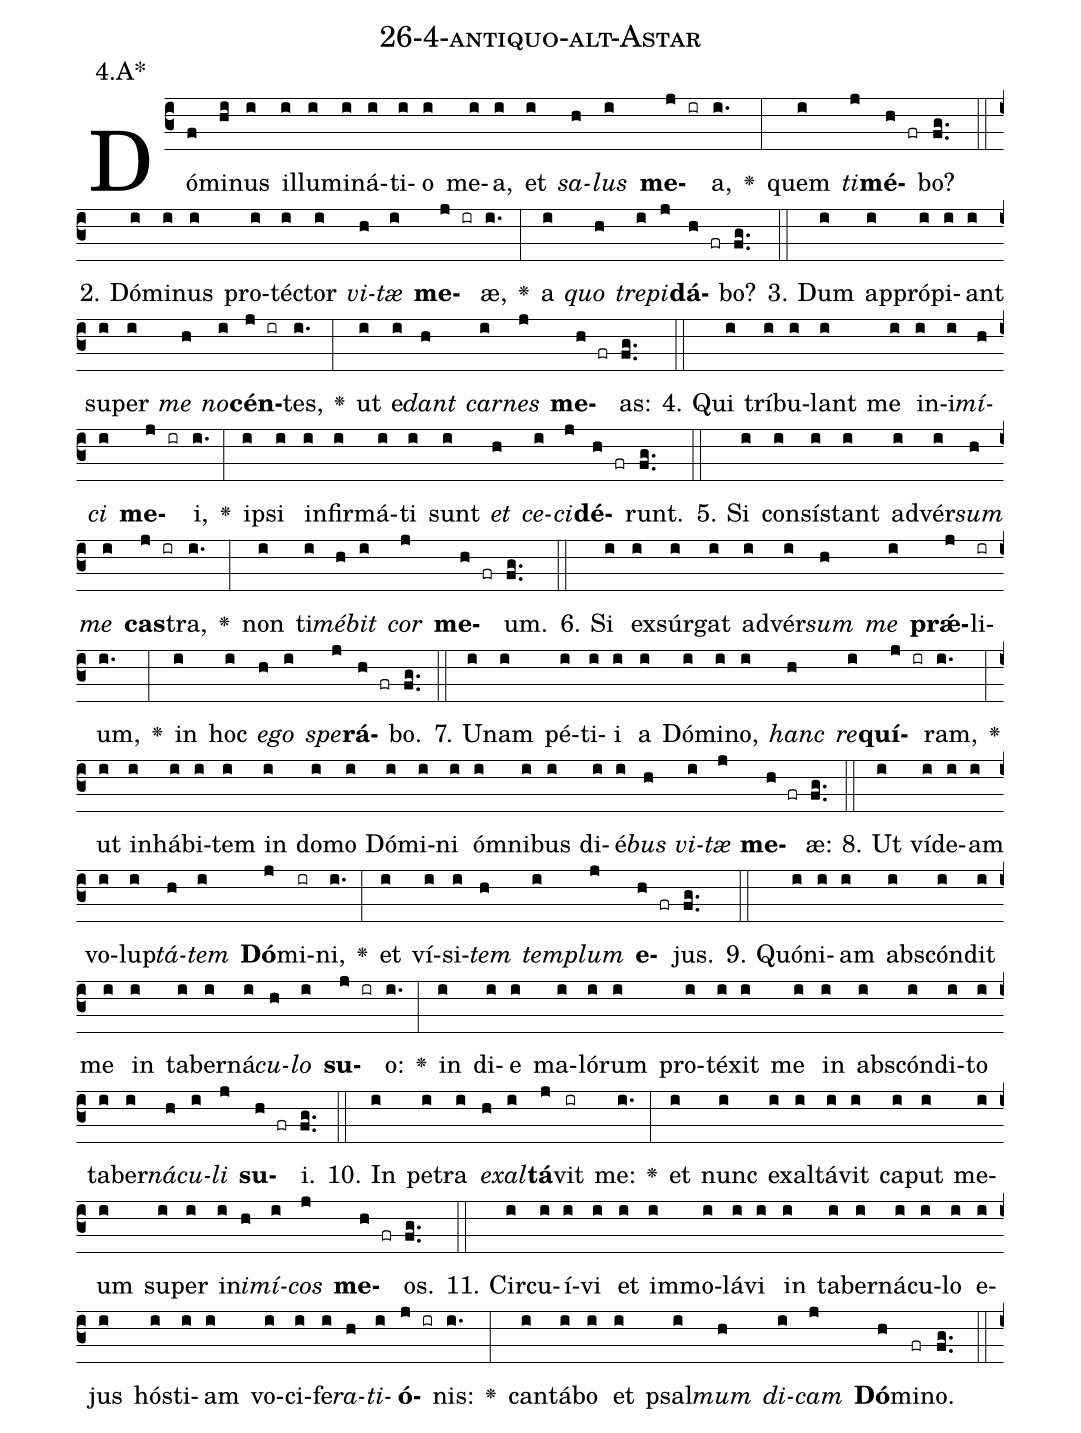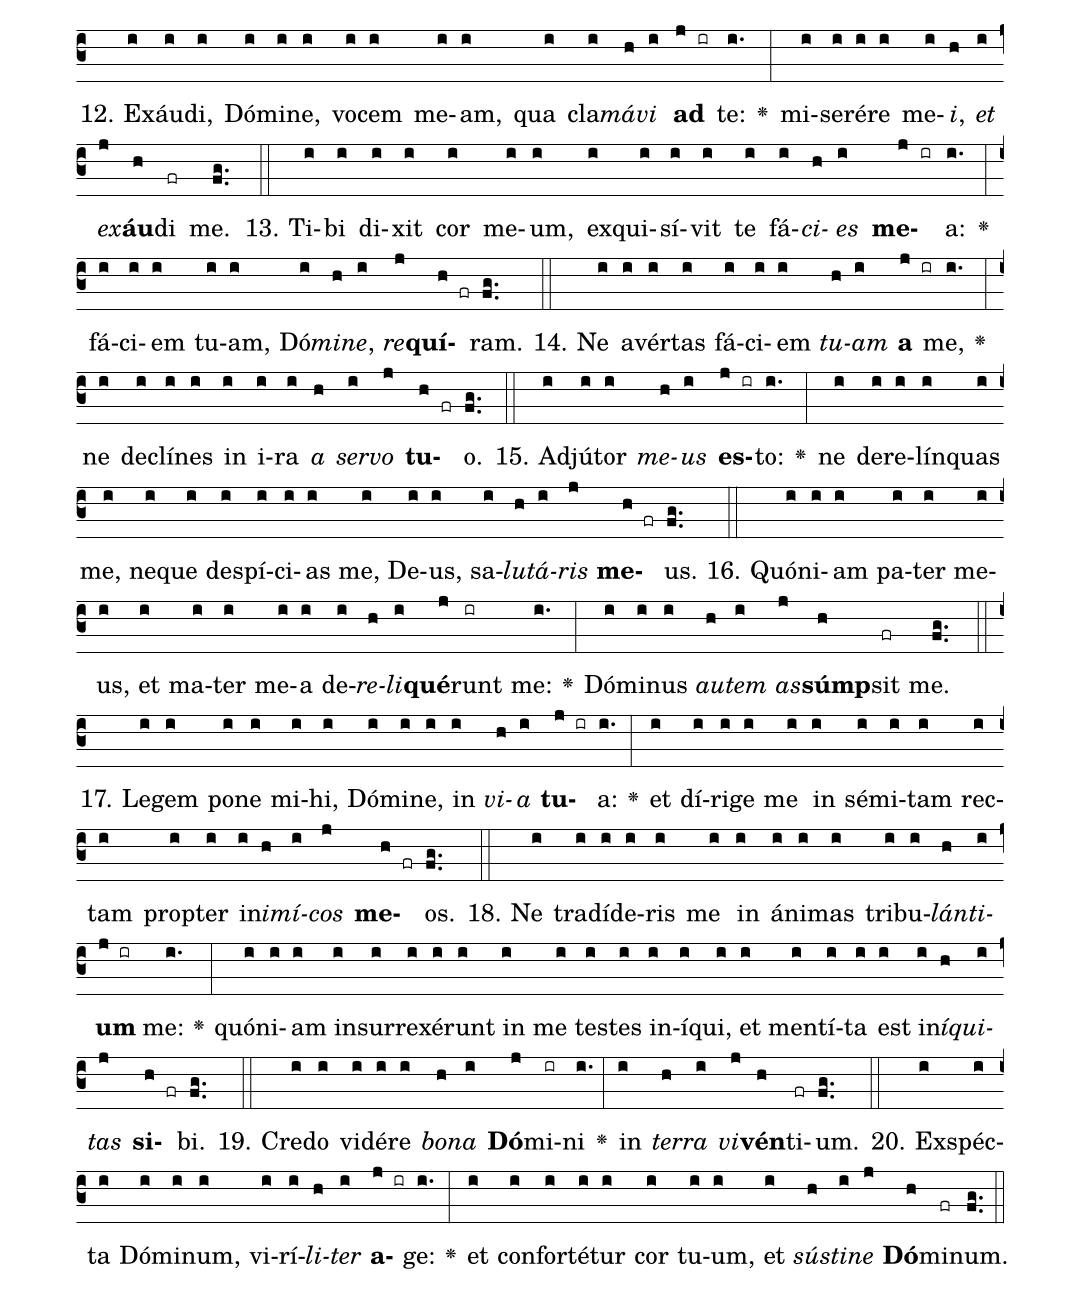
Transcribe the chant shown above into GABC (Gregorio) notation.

name: 26-4-antiquo-alt-Astar;
annotation: 4.A*;
%%
(c3)Dó(f)mi(hi)nus(i) il(i)lu(i)mi(i)ná(i)ti(i)o(i) me(i)a,(i) et(i) <i>sa</i>(h)<i>lus</i>(i) <b>me</b>(j ir)a,(i.) <v>\greheightstar</v>(:) quem(i) <i>ti</i>(j)<b>mé</b>(h fr)bo?(fg..) (::)
2. Dó(i)mi(i)nus(i) pro(i)téc(i)tor(i) <i>vi</i>(h)<i>tæ</i>(i) <b>me</b>(j ir)æ,(i.) <v>\greheightstar</v>(:) a(i) <i>quo</i>(h) <i>tre</i>(i)<i>pi</i>(j)<b>dá</b>(h fr)bo?(fg..) (::)
3. Dum(i) ap(i)pró(i)pi(i)ant(i) su(i)per(i) <i>me</i>(h) <i>no</i>(i)<b>cén</b>(j ir)tes,(i.) <v>\greheightstar</v>(:) ut(i) e(i)<i>dant</i>(h) <i>car</i>(i)<i>nes</i>(j) <b>me</b>(h fr)as:(fg..) (::)
4. Qui(i) trí(i)bu(i)lant(i) me(i) in(i)i(i)<i>mí</i>(h)<i>ci</i>(i) <b>me</b>(j ir)i,(i.) <v>\greheightstar</v>(:) ip(i)si(i) in(i)fir(i)má(i)ti(i) sunt(i) <i>et</i>(h) <i>ce</i>(i)<i>ci</i>(j)<b>dé</b>(h fr)runt.(fg..) (::)
5. Si(i) con(i)sís(i)tant(i) ad(i)vér(i)<i>sum</i>(h) <i>me</i>(i) <b>cas</b>(j ir)tra,(i.) <v>\greheightstar</v>(:) non(i) ti(i)<i>mé</i>(h)<i>bit</i>(i) <i>cor</i>(j) <b>me</b>(h fr)um.(fg..) (::)
6. Si(i) ex(i)súr(i)gat(i) ad(i)vér(i)<i>sum</i>(h) <i>me</i>(i) <b>prǽ</b>(j)li(ir)um,(i.) <v>\greheightstar</v>(:) in(i) hoc(i) <i>e</i>(h)<i>go</i>(i) <i>spe</i>(j)<b>rá</b>(h fr)bo.(fg..) (::)
7. U(i)nam(i) pé(i)ti(i)i(i) a(i) Dó(i)mi(i)no,(i) <i>hanc</i>(h) <i>re</i>(i)<b>quí</b>(j ir)ram,(i.) <v>\greheightstar</v>(:) ut(i) in(i)há(i)bi(i)tem(i) in(i) do(i)mo(i) Dó(i)mi(i)ni(i) óm(i)ni(i)bus(i) di(i)é(i)<i>bus</i>(h) <i>vi</i>(i)<i>tæ</i>(j) <b>me</b>(h fr)æ:(fg..) (::)
8. Ut(i) ví(i)de(i)am(i) vo(i)lup(i)<i>tá</i>(h)<i>tem</i>(i) <b>Dó</b>(j)mi(ir)ni,(i.) <v>\greheightstar</v>(:) et(i) ví(i)si(i)<i>tem</i>(h) <i>tem</i>(i)<i>plum</i>(j) <b>e</b>(h fr)jus.(fg..) (::)
9. Quón(i)i(i)am(i) abs(i)cón(i)dit(i) me(i) in(i) ta(i)ber(i)ná(i)<i>cu</i>(h)<i>lo</i>(i) <b>su</b>(j ir)o:(i.) <v>\greheightstar</v>(:) in(i) di(i)e(i) ma(i)ló(i)rum(i) pro(i)té(i)xit(i) me(i) in(i) abs(i)cón(i)di(i)to(i) ta(i)ber(i)<i>ná</i>(h)<i>cu</i>(i)<i>li</i>(j) <b>su</b>(h fr)i.(fg..) (::)
10. In(i) pe(i)tra(i) <i>ex</i>(h)<i>al</i>(i)<b>tá</b>(j)vit(ir) me:(i.) <v>\greheightstar</v>(:) et(i) nunc(i) ex(i)al(i)tá(i)vit(i) ca(i)put(i) me(i)um(i) su(i)per(i) in(i)<i>i</i>(h)<i>mí</i>(i)<i>cos</i>(j) <b>me</b>(h fr)os.(fg..) (::)
11. Cir(i)cu(i)í(i)vi(i) et(i) im(i)mo(i)lá(i)vi(i) in(i) ta(i)ber(i)ná(i)cu(i)lo(i) e(i)jus(i) hós(i)ti(i)am(i) vo(i)ci(i)fe(i)<i>ra</i>(h)<i>ti</i>(i)<b>ó</b>(j ir)nis:(i.) <v>\greheightstar</v>(:) can(i)tá(i)bo(i) et(i) psal(i)<i>mum</i>(h) <i>di</i>(i)<i>cam</i>(j) <b>Dó</b>(h)mi(fr)no.(fg..) (::)
12. Ex(i)áu(i)di,(i) Dó(i)mi(i)ne,(i) vo(i)cem(i) me(i)am,(i) qua(i) cla(i)<i>má</i>(h)<i>vi</i>(i) <b>ad</b>(j ir) te:(i.) <v>\greheightstar</v>(:) mi(i)se(i)ré(i)re(i) me(i)<i>i</i>,(h) <i>et</i>(i) <i>ex</i>(j)<b>áu</b>(h)di(fr) me.(fg..) (::)
13. Ti(i)bi(i) di(i)xit(i) cor(i) me(i)um,(i) ex(i)qui(i)sí(i)vit(i) te(i) fá(i)<i>ci</i>(h)<i>es</i>(i) <b>me</b>(j ir)a:(i.) <v>\greheightstar</v>(:) fá(i)ci(i)em(i) tu(i)am,(i) Dó(i)<i>mi</i>(h)<i>ne</i>,(i) <i>re</i>(j)<b>quí</b>(h fr)ram.(fg..) (::)
14. Ne(i) a(i)vér(i)tas(i) fá(i)ci(i)em(i) <i>tu</i>(h)<i>am</i>(i) <b>a</b>(j ir) me,(i.) <v>\greheightstar</v>(:) ne(i) de(i)clí(i)nes(i) in(i) i(i)ra(i) <i>a</i>(h) <i>ser</i>(i)<i>vo</i>(j) <b>tu</b>(h fr)o.(fg..) (::)
15. Ad(i)jú(i)tor(i) <i>me</i>(h)<i>us</i>(i) <b>es</b>(j ir)to:(i.) <v>\greheightstar</v>(:) ne(i) de(i)re(i)lín(i)quas(i) me,(i) ne(i)que(i) de(i)spí(i)ci(i)as(i) me,(i) De(i)us,(i) sa(i)<i>lu</i>(h)<i>tá</i>(i)<i>ris</i>(j) <b>me</b>(h fr)us.(fg..) (::)
16. Quón(i)i(i)am(i) pa(i)ter(i) me(i)us,(i) et(i) ma(i)ter(i) me(i)a(i) de(i)<i>re</i>(h)<i>li</i>(i)<b>qué</b>(j)runt(ir) me:(i.) <v>\greheightstar</v>(:) Dó(i)mi(i)nus(i) <i>au</i>(h)<i>tem</i>(i) <i>as</i>(j)<b>súmp</b>(h)sit(fr) me.(fg..) (::)
17. Le(i)gem(i) po(i)ne(i) mi(i)hi,(i) Dó(i)mi(i)ne,(i) in(i) <i>vi</i>(h)<i>a</i>(i) <b>tu</b>(j ir)a:(i.) <v>\greheightstar</v>(:) et(i) dí(i)ri(i)ge(i) me(i) in(i) sé(i)mi(i)tam(i) rec(i)tam(i) prop(i)ter(i) in(i)<i>i</i>(h)<i>mí</i>(i)<i>cos</i>(j) <b>me</b>(h fr)os.(fg..) (::)
18. Ne(i) tra(i)dí(i)de(i)ris(i) me(i) in(i) á(i)ni(i)mas(i) tri(i)bu(i)<i>lán</i>(h)<i>ti</i>(i)<b>um</b>(j ir) me:(i.) <v>\greheightstar</v>(:) quón(i)i(i)am(i) in(i)sur(i)re(i)xé(i)runt(i) in(i) me(i) tes(i)tes(i) in(i)í(i)qui,(i) et(i) men(i)tí(i)ta(i) est(i) in(i)<i>í</i>(h)<i>qui</i>(i)<i>tas</i>(j) <b>si</b>(h fr)bi.(fg..) (::)
19. Cre(i)do(i) vi(i)dé(i)re(i) <i>bo</i>(h)<i>na</i>(i) <b>Dó</b>(j)mi(ir)ni(i.) <v>\greheightstar</v>(:) in(i) <i>ter</i>(h)<i>ra</i>(i) <i>vi</i>(j)<b>vén</b>(h)ti(fr)um.(fg..) (::)
20. Ex(i)spéc(i)ta(i) Dó(i)mi(i)num,(i) vi(i)rí(i)<i>li</i>(h)<i>ter</i>(i) <b>a</b>(j ir)ge:(i.) <v>\greheightstar</v>(:) et(i) con(i)for(i)té(i)tur(i) cor(i) tu(i)um,(i) et(i) <i>sús</i>(h)<i>ti</i>(i)<i>ne</i>(j) <b>Dó</b>(h)mi(fr)num.(fg..) (::)
